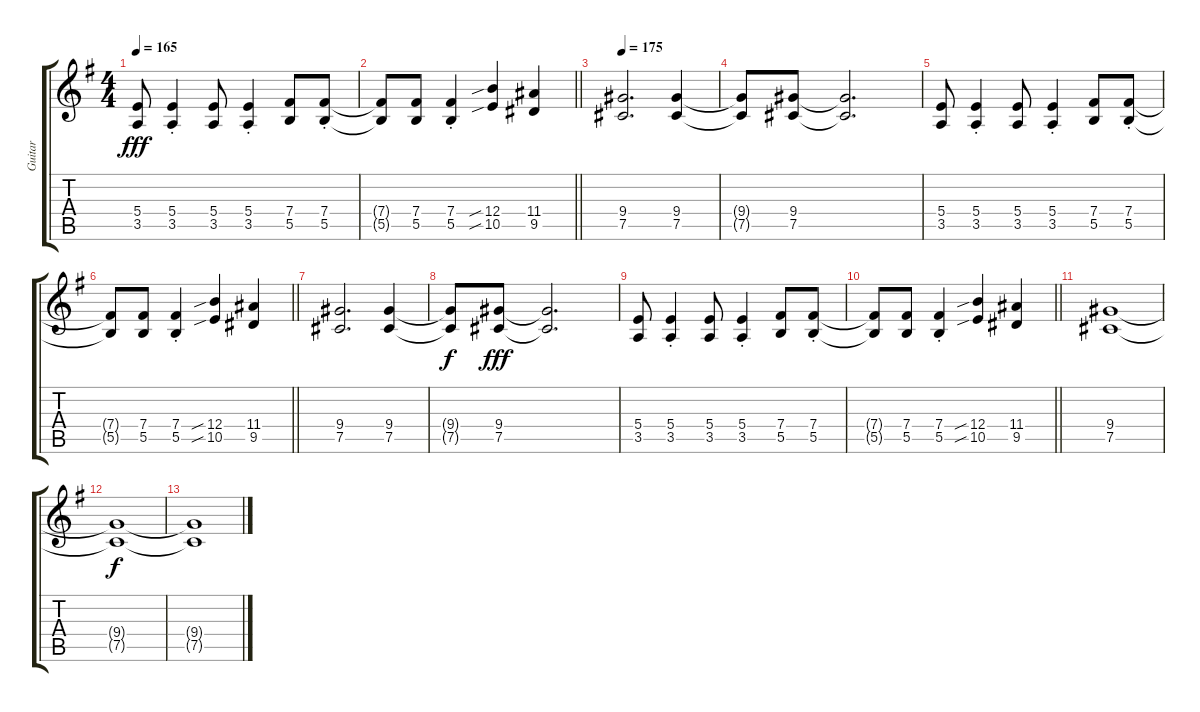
\track ("Guitar" "Guitar") {instrument distortionguitar}
\staff {score tabs}
\tuning (Db4 Ab3 E3 B2 Gb2 Db2) {hide}
\ts (4 4)
\tempo 165
\clef g2
\ks g
(5.4 3.5).8{dy fff} (5.4 3.5{st}).4 (5.4 3.5).8 (5.4 3.5{st}).4 (7.4 5.5).8 (7.4 5.5{st}).8 |
\barLineRight lightlight
(7.4{t} 5.5{t}).8 (7.4 5.5).8 (7.4 5.5{st}).4 (12.4{sib} 10.5{sib}).4 (11.4 9.5).4 |
\tempo 175
(9.4 7.5).2{d} (9.4 7.5).4 |
(9.4{t} 7.5{t}).8 (9.4 7.5).8 (9.4{t} 7.5{t}).2{d} |
(5.4 3.5).8 (5.4 3.5{st}).4 (5.4 3.5).8 (5.4 3.5{st}).4 (7.4 5.5).8 (7.4 5.5{st}).8 |
\barLineRight lightlight
(7.4{t} 5.5{t}).8 (7.4 5.5).8 (7.4 5.5{st}).4 (12.4{sib} 10.5{sib}).4 (11.4 9.5).4 |
(9.4 7.5).2{d} (9.4 7.5).4 |
(9.4{t} 7.5{t}).8{dy f} (9.4 7.5).8{dy fff} (9.4{t} 7.5{t}).2{d} |
(5.4 3.5).8 (5.4 3.5{st}).4 (5.4 3.5).8 (5.4 3.5{st}).4 (7.4 5.5).8 (7.4 5.5{st}).8 |
\barLineRight lightlight
(7.4{t} 5.5{t}).8 (7.4 5.5).8 (7.4 5.5{st}).4 (12.4{sib} 10.5{sib}).4 (11.4 9.5).4 |
(9.4 7.5).1{volume 0} |
(9.4{t} 7.5{t}).1{dy f} |
(9.4{t} 7.5{t}).1
